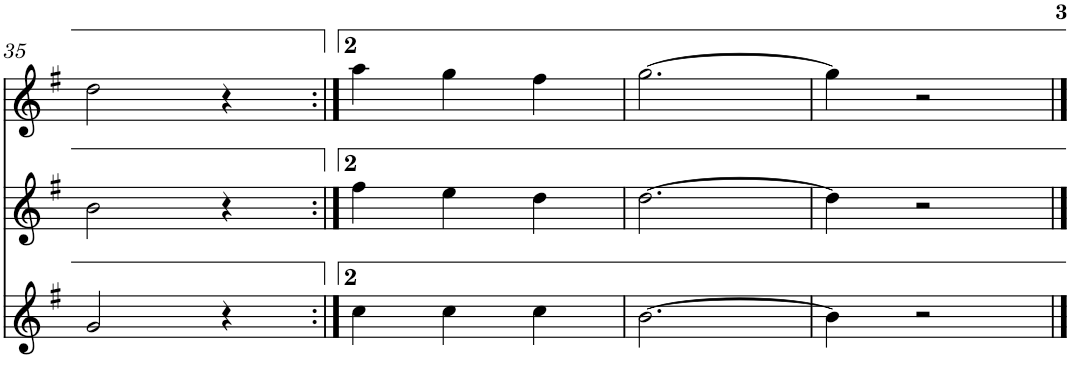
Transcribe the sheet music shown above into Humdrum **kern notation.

**kern	**kern	**kern
*part3	*part2	*part1
*staff3	*staff2	*staff1
*I"Gralla 3	*I"Gralla 2	*I"Gralla 1
!!LO:PB:g=z
*clefG2	*clefG2	*clefG2
*k[f#]	*k[f#]	*k[f#]
*M3/4	*M3/4	*M3/4
=35	=35	=35
2g/	2b\	2dd\
4r	4r	4r
=36:|!	=36:|!	=36:|!
4cc\	4ff#\	4aa\
4cc\	4ee\	4gg\
4cc\	4dd\	4ff#\
=37	=37	=37
[2.b\	[2.dd\	[2.gg\
=38	=38	=38
4b\]	4dd\]	4gg\]
2r	2r	2r
==	==	==
*-	*-	*-
